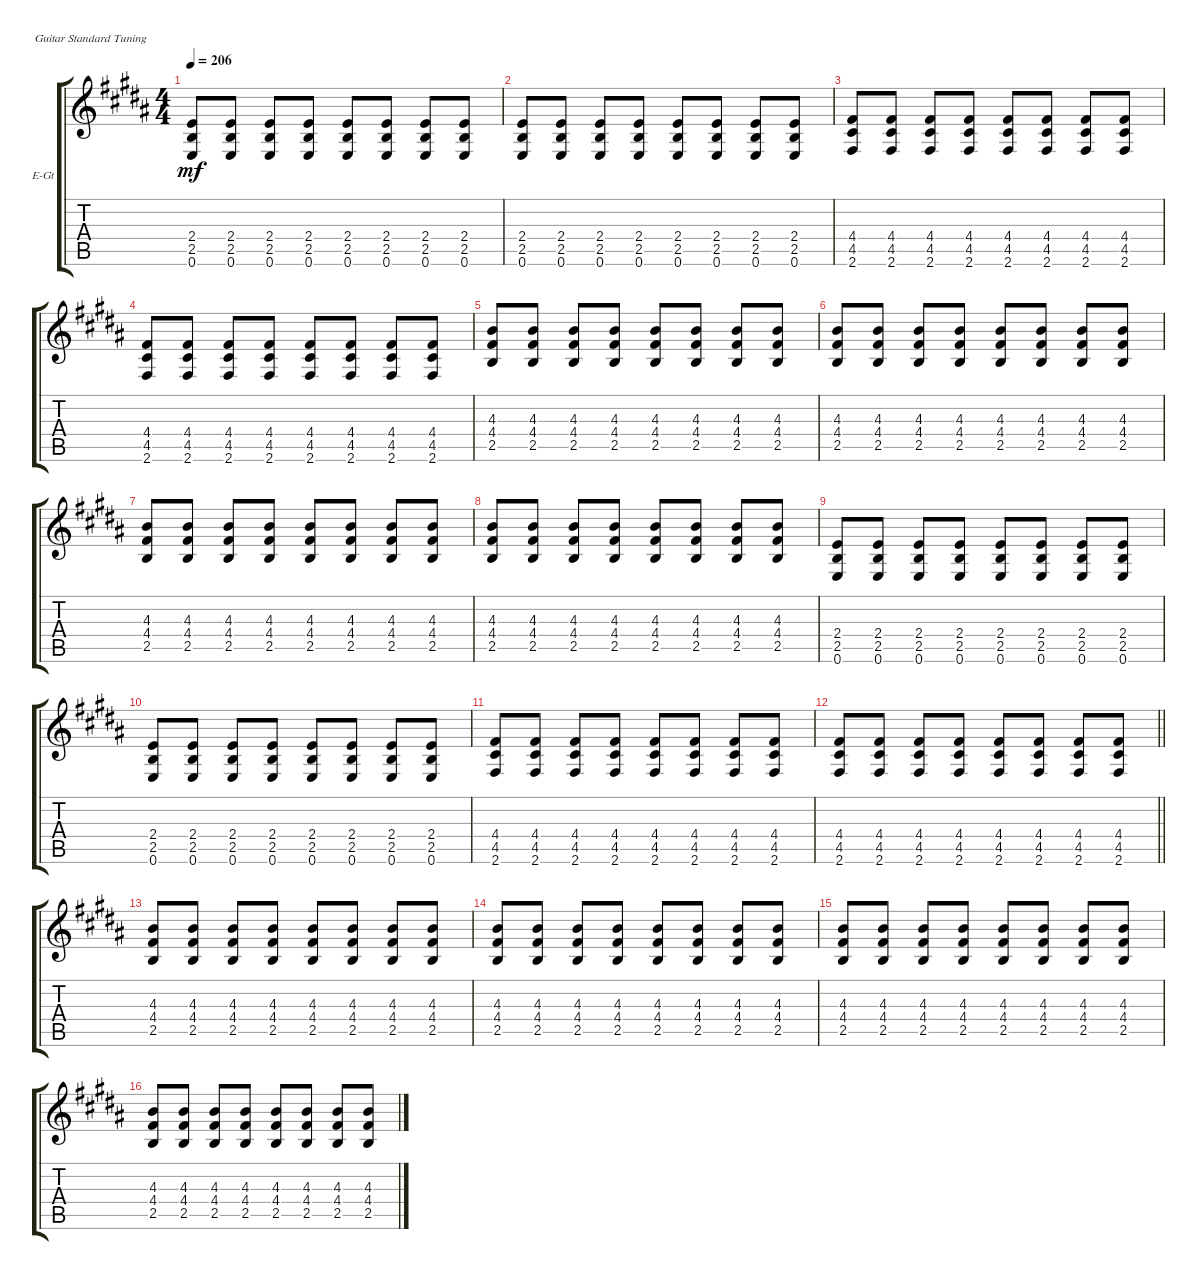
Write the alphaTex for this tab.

\defaultSystemsLayout 4
\bracketExtendMode groupsimilarinstruments
\firstSystemTrackNameOrientation horizontal
\otherSystemsTrackNameOrientation horizontal
\track ("Guitar 4" "E-Gt") {instrument distortionguitar}
\staff {score tabs}
\tuning (E4 B3 G3 D3 A2 E2)
\ts (4 4)
\tempo 206
\clef g2
\ks b
(0.6 2.5 2.4).8{dy mf} (0.6 2.5 2.4).8 (0.6 2.5 2.4).8 (0.6 2.5 2.4).8 (0.6 2.5 2.4).8 (0.6 2.5 2.4).8 (0.6 2.5 2.4).8 (0.6 2.5 2.4).8 |
(0.6 2.5 2.4).8 (0.6 2.5 2.4).8 (0.6 2.5 2.4).8 (0.6 2.5 2.4).8 (0.6 2.5 2.4).8 (0.6 2.5 2.4).8 (0.6 2.5 2.4).8 (0.6 2.5 2.4).8 |
(2.6 4.5 4.4).8 (2.6 4.5 4.4).8 (2.6 4.5 4.4).8 (2.6 4.5 4.4).8 (2.6 4.5 4.4).8 (2.6 4.5 4.4).8 (2.6 4.5 4.4).8 (2.6 4.5 4.4).8 |
(2.6 4.5 4.4).8 (2.6 4.5 4.4).8 (2.6 4.5 4.4).8 (2.6 4.5 4.4).8 (2.6 4.5 4.4).8 (2.6 4.5 4.4).8 (2.6 4.5 4.4).8 (2.6 4.5 4.4).8 |
(2.5 4.4 4.3).8 (2.5 4.4 4.3).8 (2.5 4.4 4.3).8 (2.5 4.4 4.3).8 (2.5 4.4 4.3).8 (2.5 4.4 4.3).8 (2.5 4.4 4.3).8 (2.5 4.4 4.3).8 |
(2.5 4.4 4.3).8 (2.5 4.4 4.3).8 (2.5 4.4 4.3).8 (2.5 4.4 4.3).8 (2.5 4.4 4.3).8 (2.5 4.4 4.3).8 (2.5 4.4 4.3).8 (2.5 4.4 4.3).8 |
(2.5 4.4 4.3).8 (2.5 4.4 4.3).8 (2.5 4.4 4.3).8 (2.5 4.4 4.3).8 (2.5 4.4 4.3).8 (2.5 4.4 4.3).8 (2.5 4.4 4.3).8 (2.5 4.4 4.3).8 |
(2.5 4.4 4.3).8 (2.5 4.4 4.3).8 (2.5 4.4 4.3).8 (2.5 4.4 4.3).8 (2.5 4.4 4.3).8 (2.5 4.4 4.3).8 (2.5 4.4 4.3).8 (2.5 4.4 4.3).8 |
(0.6 2.5 2.4).8 (0.6 2.5 2.4).8 (0.6 2.5 2.4).8 (0.6 2.5 2.4).8 (0.6 2.5 2.4).8 (0.6 2.5 2.4).8 (0.6 2.5 2.4).8 (0.6 2.5 2.4).8 |
(0.6 2.5 2.4).8 (0.6 2.5 2.4).8 (0.6 2.5 2.4).8 (0.6 2.5 2.4).8 (0.6 2.5 2.4).8 (0.6 2.5 2.4).8 (0.6 2.5 2.4).8 (0.6 2.5 2.4).8 |
(2.6 4.5 4.4).8 (2.6 4.5 4.4).8 (2.6 4.5 4.4).8 (2.6 4.5 4.4).8 (2.6 4.5 4.4).8 (2.6 4.5 4.4).8 (2.6 4.5 4.4).8 (2.6 4.5 4.4).8 |
\barLineRight lightlight
(2.6 4.5 4.4).8 (2.6 4.5 4.4).8 (2.6 4.5 4.4).8 (2.6 4.5 4.4).8 (2.6 4.5 4.4).8 (2.6 4.5 4.4).8 (2.6 4.5 4.4).8 (2.6 4.5 4.4).8 |
(2.5 4.4 4.3).8 (2.5 4.4 4.3).8 (2.5 4.4 4.3).8 (2.5 4.4 4.3).8 (2.5 4.4 4.3).8 (2.5 4.4 4.3).8 (2.5 4.4 4.3).8 (2.5 4.4 4.3).8 |
(2.5 4.4 4.3).8 (2.5 4.4 4.3).8 (2.5 4.4 4.3).8 (2.5 4.4 4.3).8 (2.5 4.4 4.3).8 (2.5 4.4 4.3).8 (2.5 4.4 4.3).8 (2.5 4.4 4.3).8 |
(2.5 4.4 4.3).8 (2.5 4.4 4.3).8 (2.5 4.4 4.3).8 (2.5 4.4 4.3).8 (2.5 4.4 4.3).8 (2.5 4.4 4.3).8 (2.5 4.4 4.3).8 (2.5 4.4 4.3).8 |
(2.5 4.4 4.3).8 (2.5 4.4 4.3).8 (2.5 4.4 4.3).8 (2.5 4.4 4.3).8 (2.5 4.4 4.3).8 (2.5 4.4 4.3).8 (2.5 4.4 4.3).8 (2.5 4.4 4.3).8
